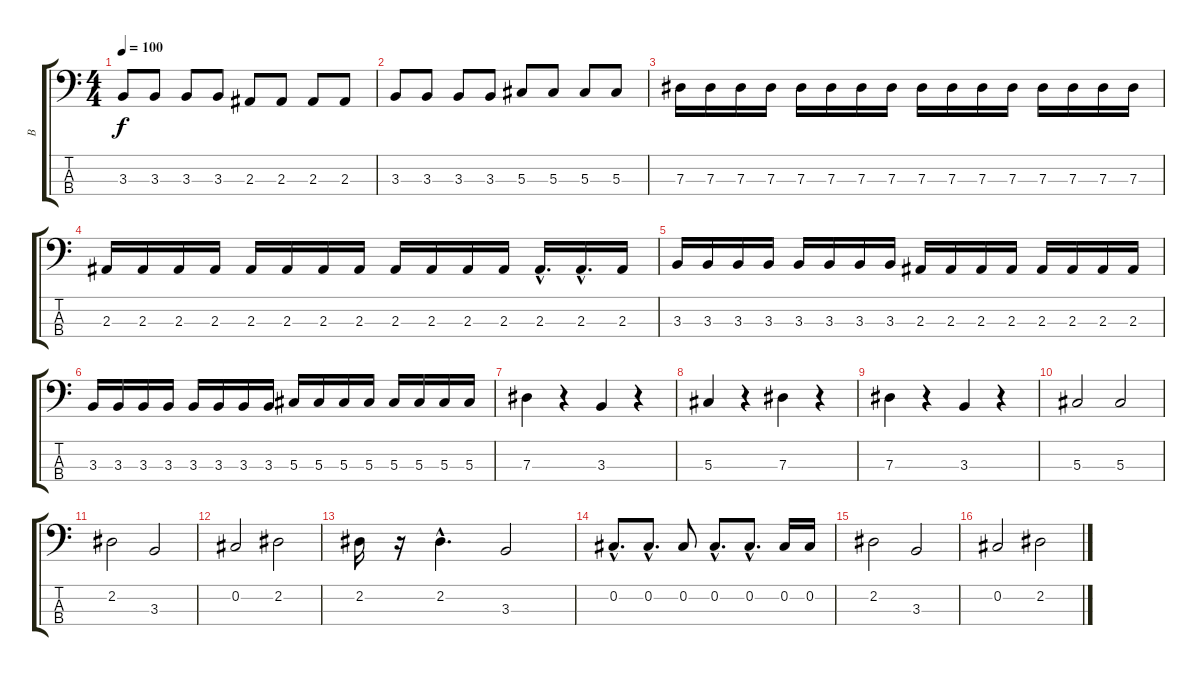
\track ("B" "B") {instrument electricbassfinger}
\staff {score tabs}
\tuning (Gb2 Db2 Ab1 Eb1) {hide}
\ts (4 4)
\tempo 100
\clef f4
\ks c
3.3.8{dy f} 3.3.8 3.3.8 3.3.8 2.3.8 2.3.8 2.3.8 2.3.8 |
3.3.8 3.3.8 3.3.8 3.3.8 5.3.8 5.3.8 5.3.8 5.3.8 |
7.3.16 7.3.16 7.3.16 7.3.16 7.3.16 7.3.16 7.3.16 7.3.16 7.3.16 7.3.16 7.3.16 7.3.16 7.3.16 7.3.16 7.3.16 7.3.16 |
2.3.16 2.3.16 2.3.16 2.3.16 2.3.16 2.3.16 2.3.16 2.3.16 2.3.16 2.3.16 2.3.16 2.3.16 2.3{hac}.16{d} 2.3{hac}.16{d} 2.3.16 |
3.3.16 3.3.16 3.3.16 3.3.16 3.3.16 3.3.16 3.3.16 3.3.16 2.3.16 2.3.16 2.3.16 2.3.16 2.3.16 2.3.16 2.3.16 2.3.16 |
3.3.16 3.3.16 3.3.16 3.3.16 3.3.16 3.3.16 3.3.16 3.3.16 5.3.16 5.3.16 5.3.16 5.3.16 5.3.16 5.3.16 5.3.16 5.3.16 |
7.3.4 r.4 3.3.4 r.4 |
5.3.4 r.4 7.3.4 r.4 |
7.3.4 r.4 3.3.4 r.4 |
5.3.2 5.3.2 |
2.2.2 3.3.2 |
0.2.2 2.2.2 |
2.2.16 r.16 2.2{hac}.4{d} 3.3.2 |
0.2{hac}.8{d} 0.2{hac}.8{d} 0.2.8 0.2{hac}.8{d} 0.2{hac}.8{d} 0.2.16 0.2.16 |
2.2.2 3.3.2 |
0.2.2 2.2.2
